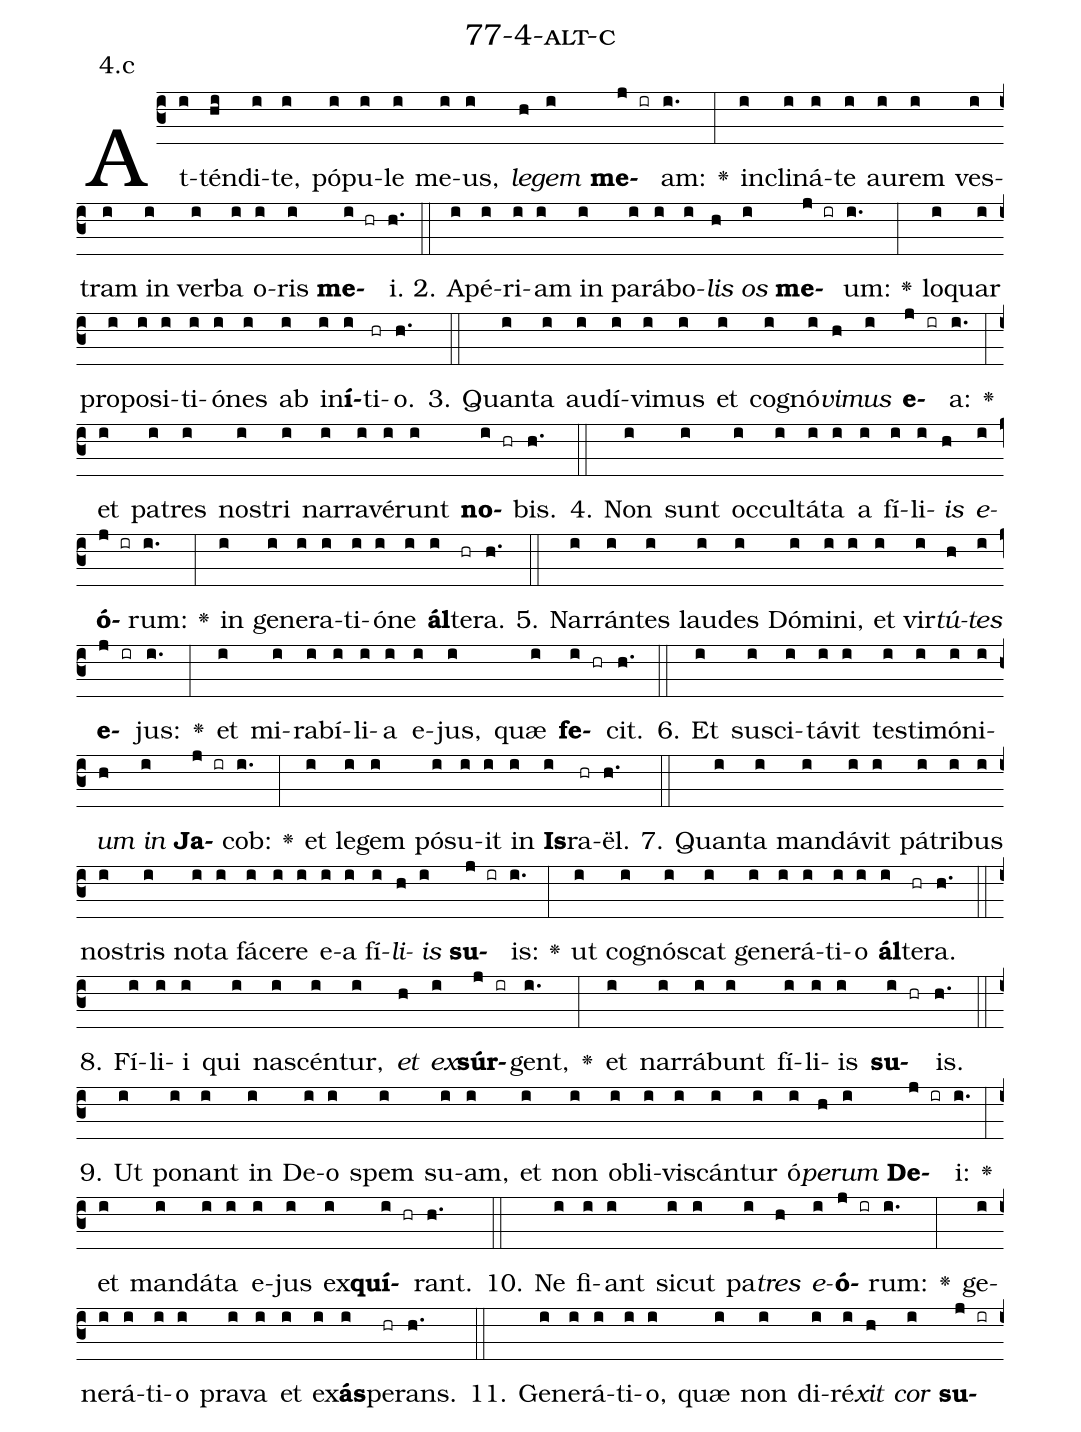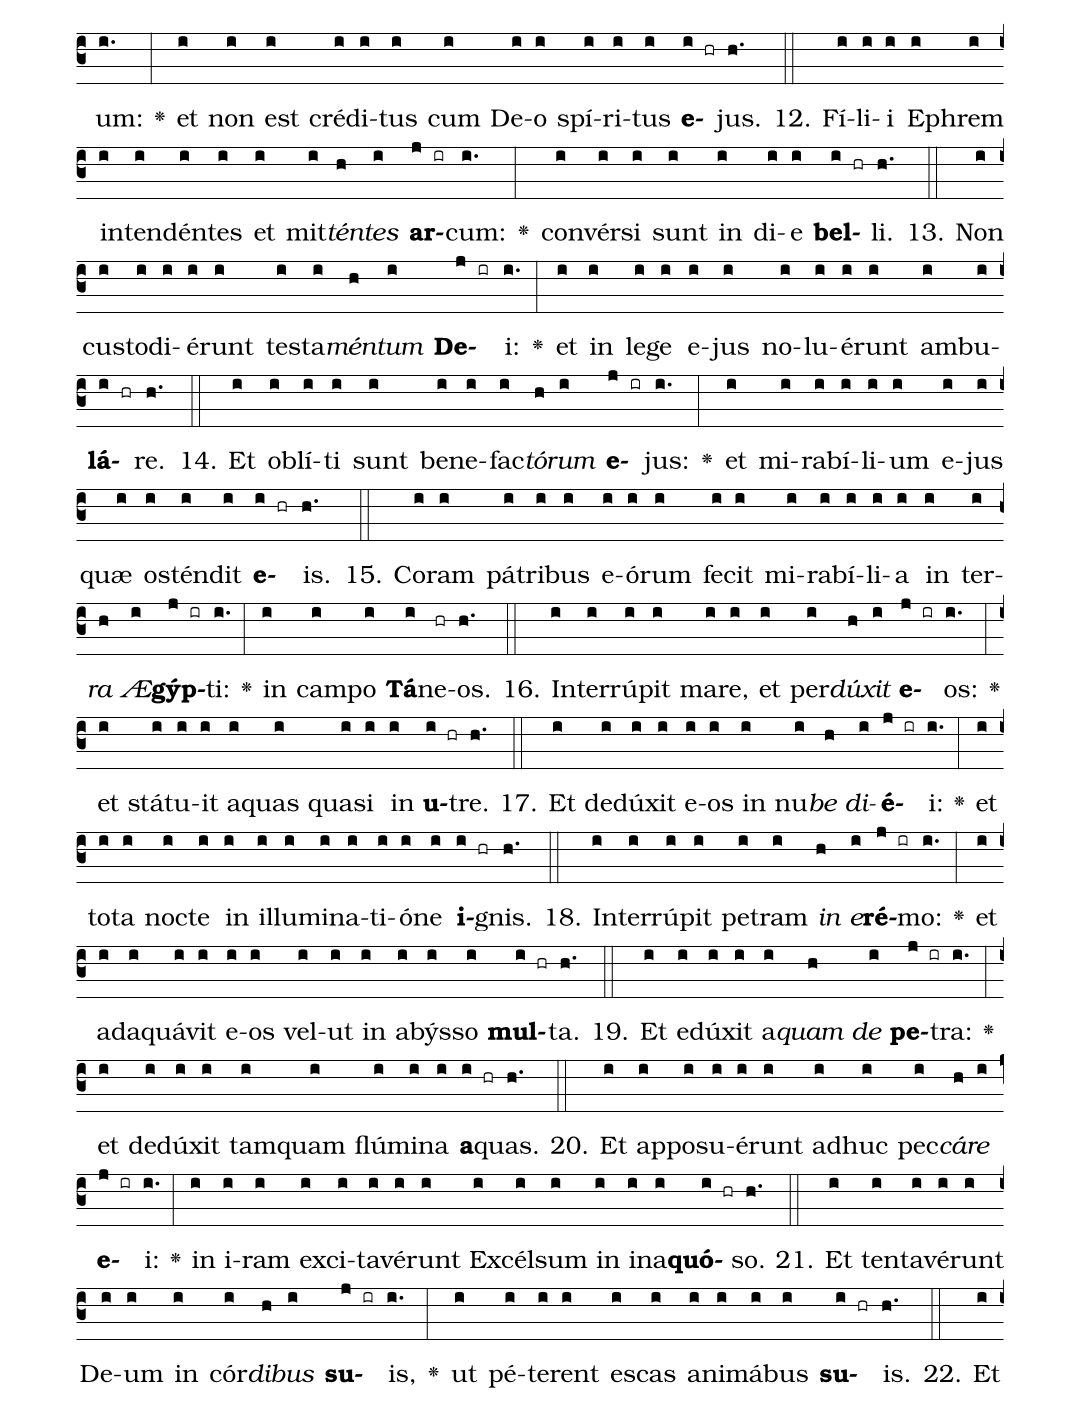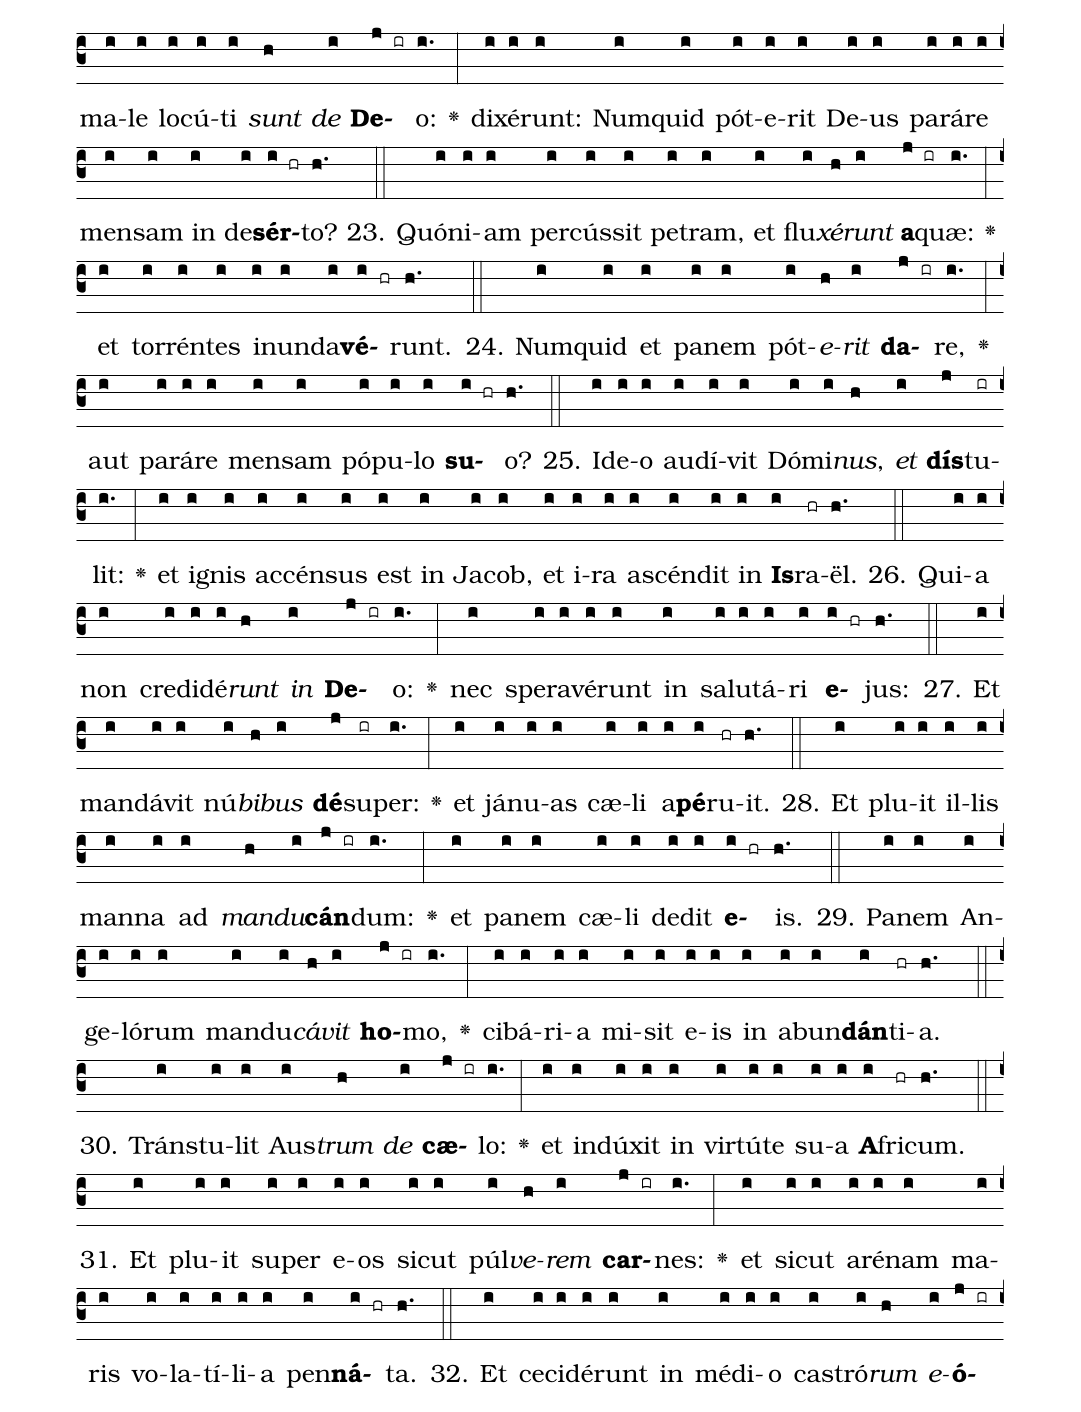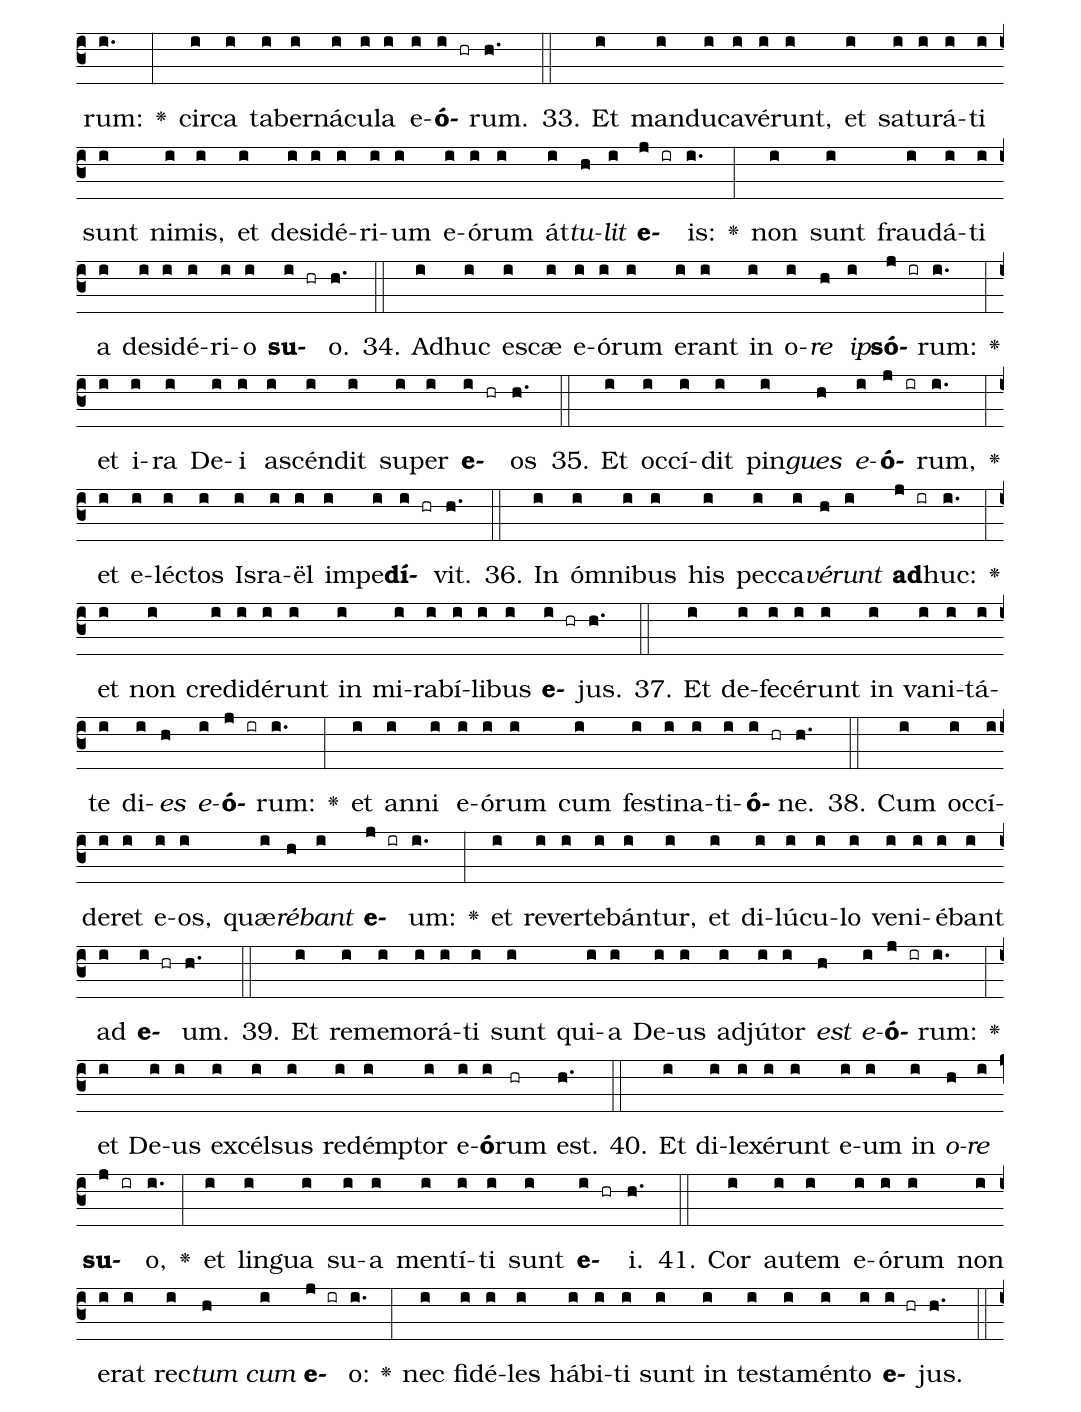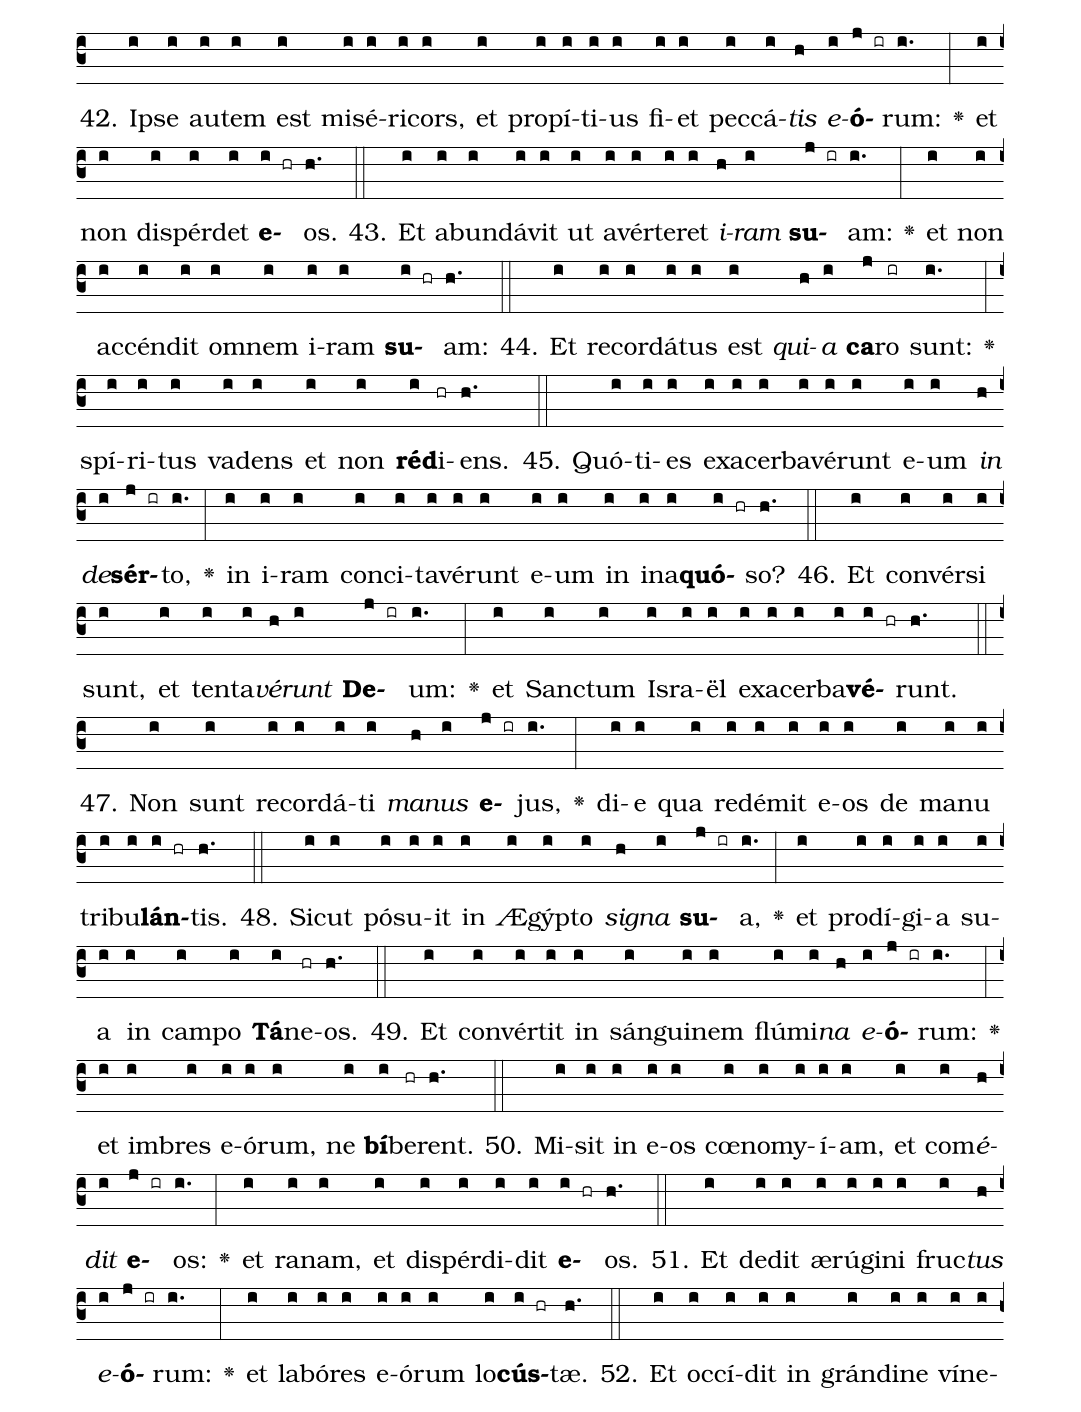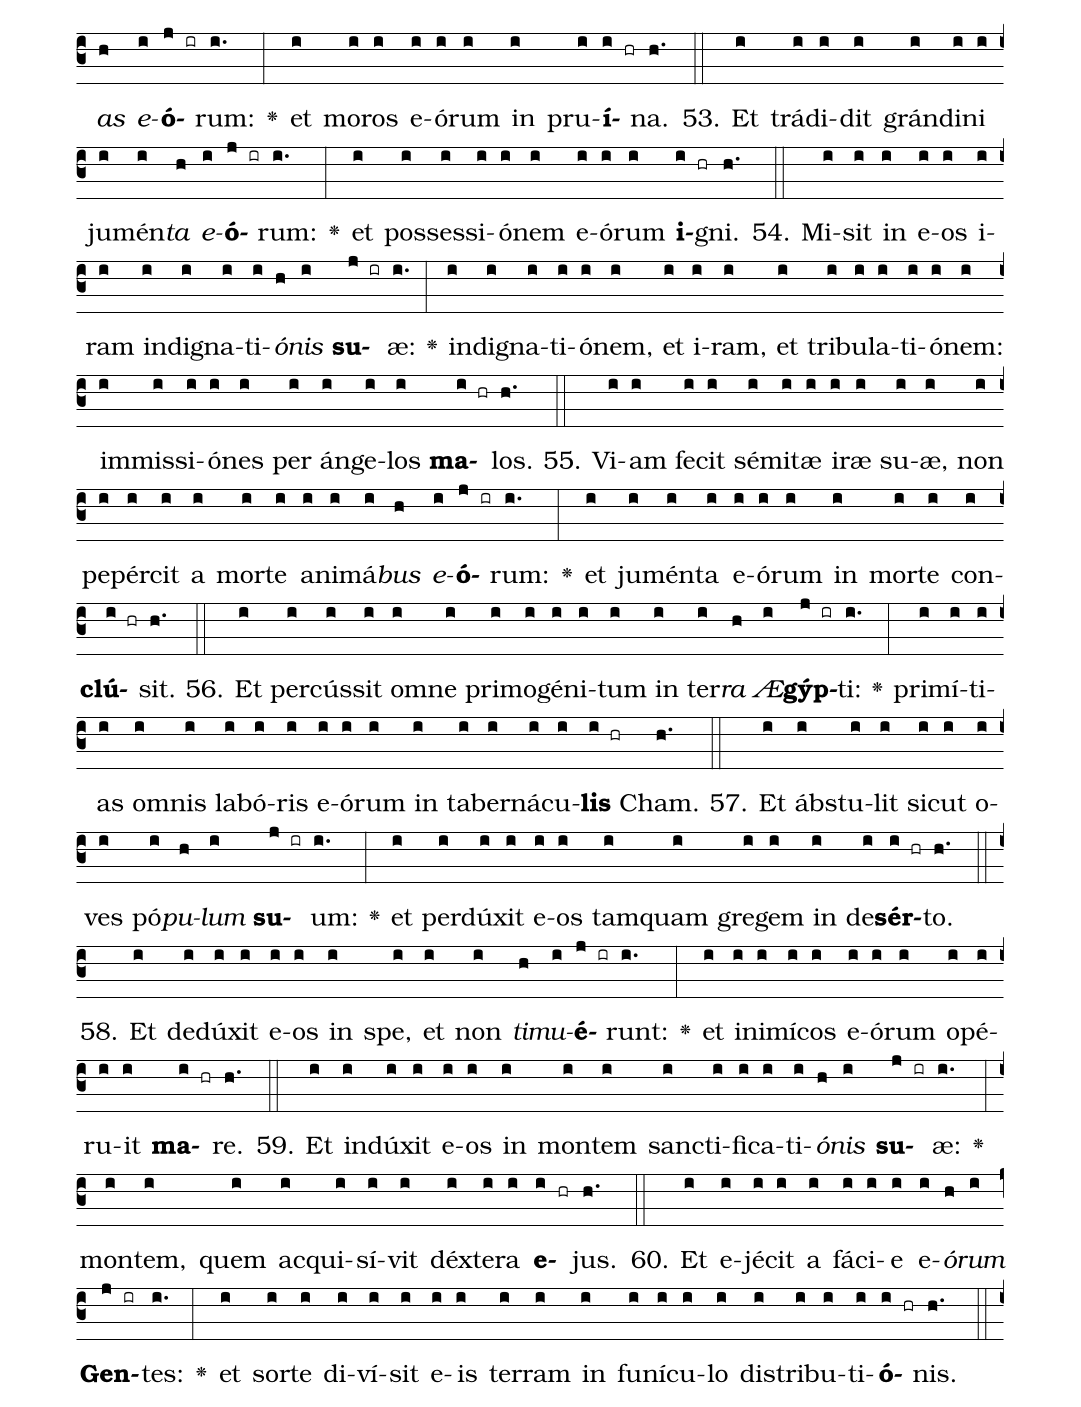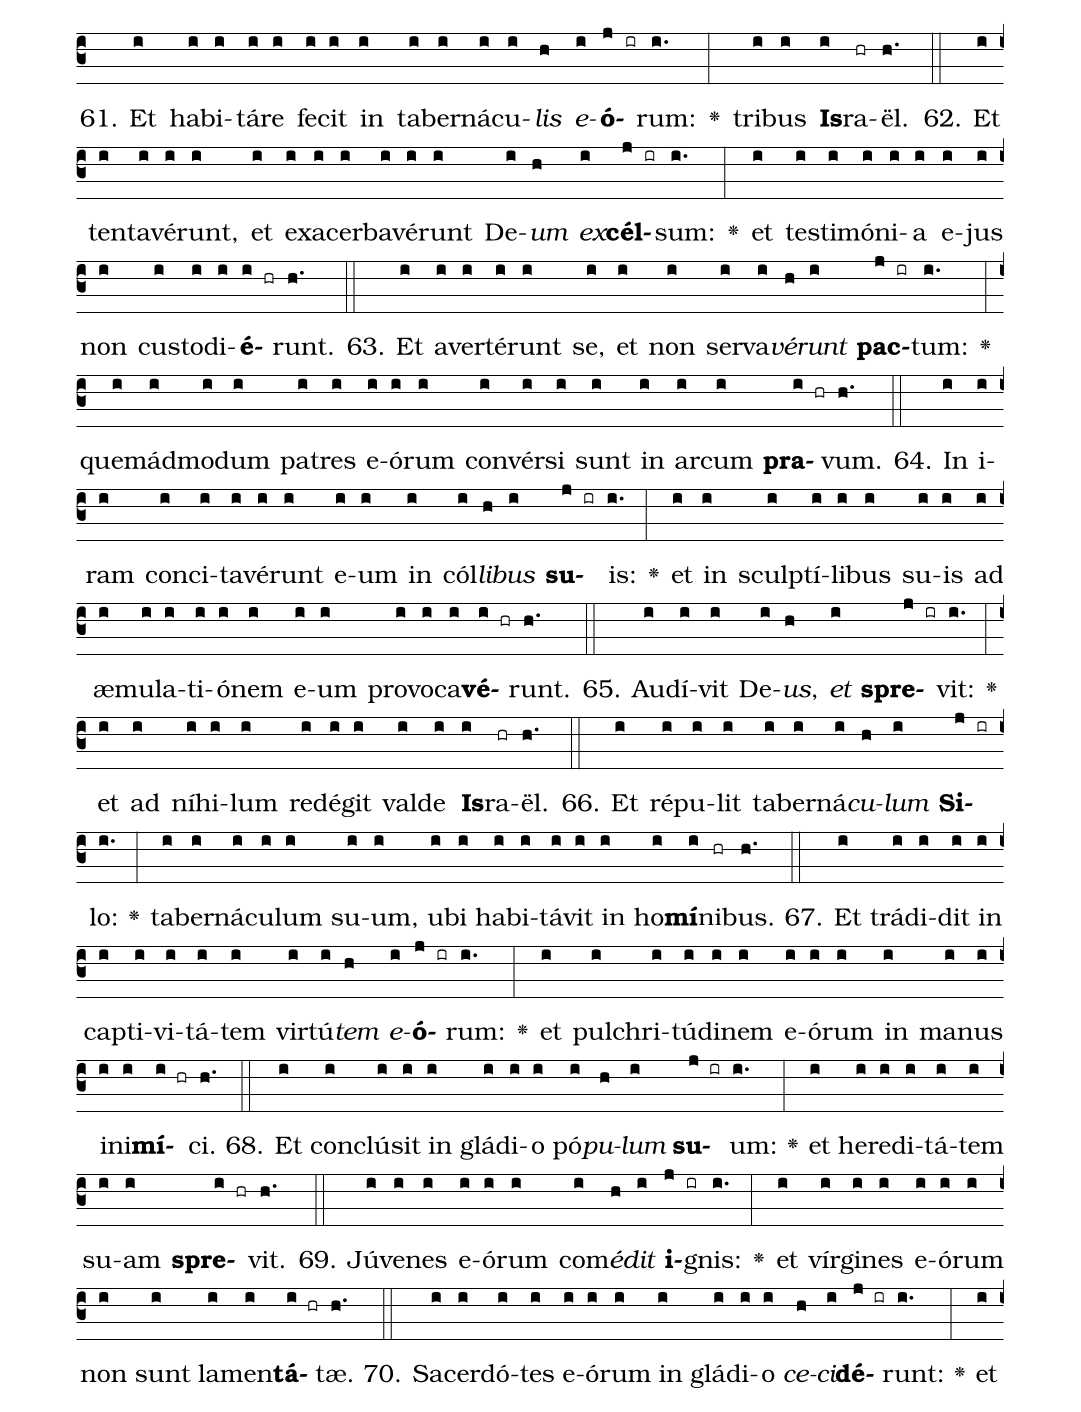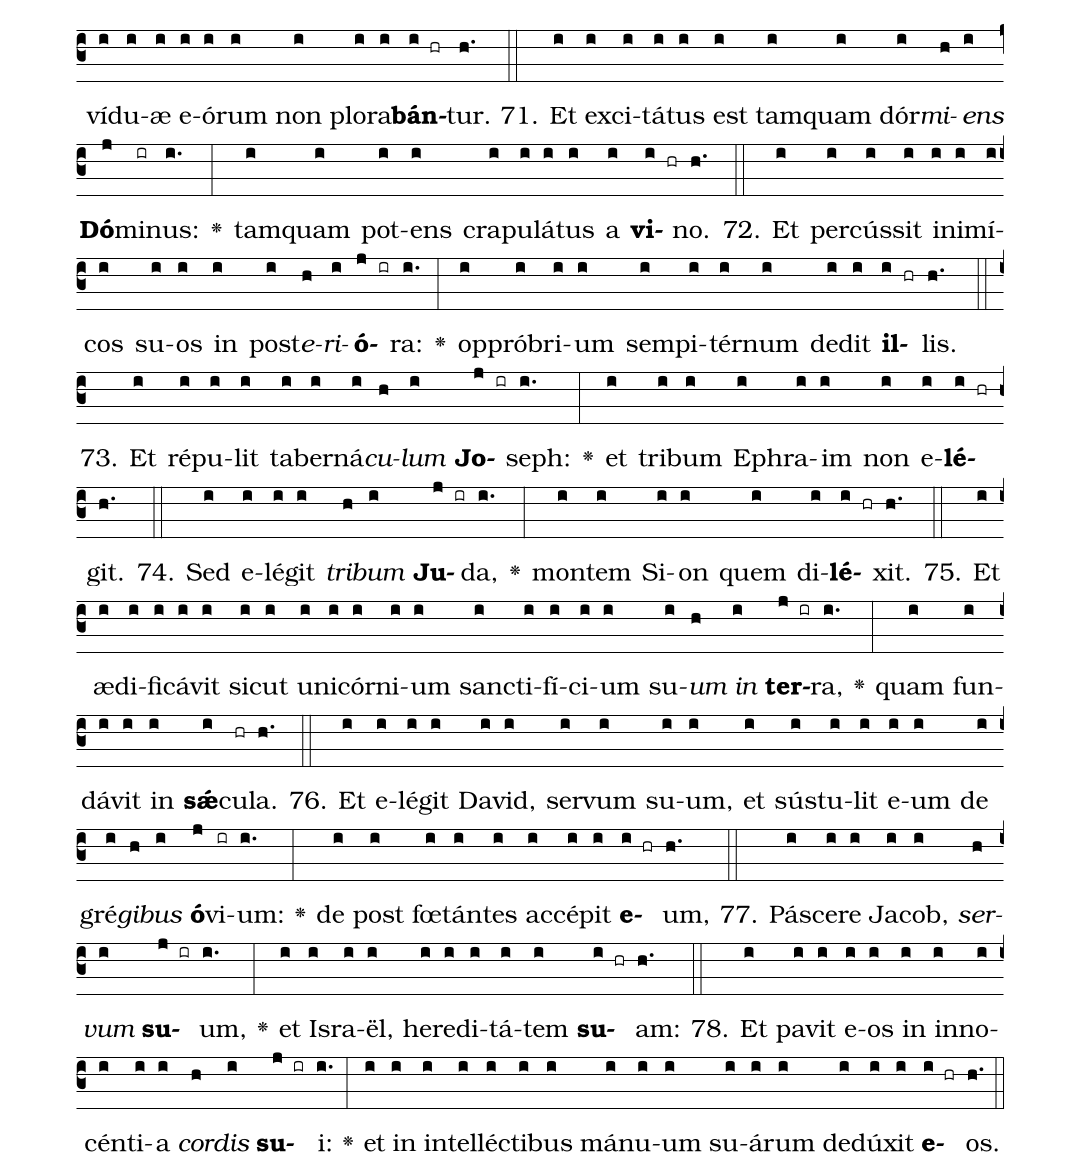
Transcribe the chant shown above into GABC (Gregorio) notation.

name: 77-4-alt-c;
annotation: 4.c;
%%
(c3)At(i)tén(hi)di(i)te,(i) pó(i)pu(i)le(i) me(i)us,(i) <i>le</i>(h)<i>gem</i>(i) <b>me</b>(j ir)am:(i.) <v>\greheightstar</v>(:) in(i)cli(i)ná(i)te(i) au(i)rem(i) ves(i)tram(i) in(i) ver(i)ba(i) o(i)ris(i) <b>me</b>(i hr)i.(h.) (::)
2. A(i)pé(i)ri(i)am(i) in(i) pa(i)rá(i)bo(i)<i>lis</i>(h) <i>os</i>(i) <b>me</b>(j ir)um:(i.) <v>\greheightstar</v>(:) lo(i)quar(i) pro(i)po(i)si(i)ti(i)ó(i)nes(i) ab(i) in(i)<b>í</b>(i)ti(hr)o.(h.) (::)
3. Quan(i)ta(i) au(i)dí(i)vi(i)mus(i) et(i) co(i)gnó(i)<i>vi</i>(h)<i>mus</i>(i) <b>e</b>(j ir)a:(i.) <v>\greheightstar</v>(:) et(i) pa(i)tres(i) nos(i)tri(i) nar(i)ra(i)vé(i)runt(i) <b>no</b>(i hr)bis.(h.) (::)
4. Non(i) sunt(i) oc(i)cul(i)tá(i)ta(i) a(i) fí(i)li(i)<i>is</i>(h) <i>e</i>(i)<b>ó</b>(j ir)rum:(i.) <v>\greheightstar</v>(:) in(i) ge(i)ne(i)ra(i)ti(i)ó(i)ne(i) <b>ál</b>(i)te(hr)ra.(h.) (::)
5. Nar(i)rán(i)tes(i) lau(i)des(i) Dó(i)mi(i)ni,(i) et(i) vir(i)<i>tú</i>(h)<i>tes</i>(i) <b>e</b>(j ir)jus:(i.) <v>\greheightstar</v>(:) et(i) mi(i)ra(i)bí(i)li(i)a(i) e(i)jus,(i) quæ(i) <b>fe</b>(i hr)cit.(h.) (::)
6. Et(i) su(i)sci(i)tá(i)vit(i) tes(i)ti(i)mó(i)ni(i)<i>um</i>(h) <i>in</i>(i) <b>Ja</b>(j ir)cob:(i.) <v>\greheightstar</v>(:) et(i) le(i)gem(i) pó(i)su(i)it(i) in(i) <b>Is</b>(i)ra(hr)ël.(h.) (::)
7. Quan(i)ta(i) man(i)dá(i)vit(i) pá(i)tri(i)bus(i) nos(i)tris(i) no(i)ta(i) fá(i)ce(i)re(i) e(i)a(i) fí(i)<i>li</i>(h)<i>is</i>(i) <b>su</b>(j ir)is:(i.) <v>\greheightstar</v>(:) ut(i) co(i)gnós(i)cat(i) ge(i)ne(i)rá(i)ti(i)o(i) <b>ál</b>(i)te(hr)ra.(h.) (::)
8. Fí(i)li(i)i(i) qui(i) na(i)scén(i)tur,(i) <i>et</i>(h) <i>ex</i>(i)<b>súr</b>(j ir)gent,(i.) <v>\greheightstar</v>(:) et(i) nar(i)rá(i)bunt(i) fí(i)li(i)is(i) <b>su</b>(i hr)is.(h.) (::)
9. Ut(i) po(i)nant(i) in(i) De(i)o(i) spem(i) su(i)am,(i) et(i) non(i) ob(i)li(i)vis(i)cán(i)tur(i) ó(i)<i>pe</i>(h)<i>rum</i>(i) <b>De</b>(j ir)i:(i.) <v>\greheightstar</v>(:) et(i) man(i)dá(i)ta(i) e(i)jus(i) ex(i)<b>quí</b>(i hr)rant.(h.) (::)
10. Ne(i) fi(i)ant(i) sic(i)ut(i) pa(i)<i>tres</i>(h) <i>e</i>(i)<b>ó</b>(j ir)rum:(i.) <v>\greheightstar</v>(:) ge(i)ne(i)rá(i)ti(i)o(i) pra(i)va(i) et(i) ex(i)<b>ás</b>(i)pe(hr)rans.(h.) (::)
11. Ge(i)ne(i)rá(i)ti(i)o,(i) quæ(i) non(i) di(i)ré(i)<i>xit</i>(h) <i>cor</i>(i) <b>su</b>(j ir)um:(i.) <v>\greheightstar</v>(:) et(i) non(i) est(i) cré(i)di(i)tus(i) cum(i) De(i)o(i) spí(i)ri(i)tus(i) <b>e</b>(i hr)jus.(h.) (::)
12. Fí(i)li(i)i(i) E(i)phrem(i) in(i)ten(i)dén(i)tes(i) et(i) mit(i)<i>tén</i>(h)<i>tes</i>(i) <b>ar</b>(j ir)cum:(i.) <v>\greheightstar</v>(:) con(i)vér(i)si(i) sunt(i) in(i) di(i)e(i) <b>bel</b>(i hr)li.(h.) (::)
13. Non(i) cus(i)to(i)di(i)é(i)runt(i) tes(i)ta(i)<i>mén</i>(h)<i>tum</i>(i) <b>De</b>(j ir)i:(i.) <v>\greheightstar</v>(:) et(i) in(i) le(i)ge(i) e(i)jus(i) no(i)lu(i)é(i)runt(i) am(i)bu(i)<b>lá</b>(i hr)re.(h.) (::)
14. Et(i) ob(i)lí(i)ti(i) sunt(i) be(i)ne(i)fac(i)<i>tó</i>(h)<i>rum</i>(i) <b>e</b>(j ir)jus:(i.) <v>\greheightstar</v>(:) et(i) mi(i)ra(i)bí(i)li(i)um(i) e(i)jus(i) quæ(i) os(i)tén(i)dit(i) <b>e</b>(i hr)is.(h.) (::)
15. Co(i)ram(i) pá(i)tri(i)bus(i) e(i)ó(i)rum(i) fe(i)cit(i) mi(i)ra(i)bí(i)li(i)a(i) in(i) ter(i)<i>ra</i>(h) <i>Æ</i>(i)<b>gýp</b>(j ir)ti:(i.) <v>\greheightstar</v>(:) in(i) cam(i)po(i) <b>Tá</b>(i)ne(hr)os.(h.) (::)
16. In(i)ter(i)rú(i)pit(i) ma(i)re,(i) et(i) per(i)<i>dú</i>(h)<i>xit</i>(i) <b>e</b>(j ir)os:(i.) <v>\greheightstar</v>(:) et(i) stá(i)tu(i)it(i) a(i)quas(i) qua(i)si(i) in(i) <b>u</b>(i hr)tre.(h.) (::)
17. Et(i) de(i)dú(i)xit(i) e(i)os(i) in(i) nu(i)<i>be</i>(h) <i>di</i>(i)<b>é</b>(j ir)i:(i.) <v>\greheightstar</v>(:) et(i) to(i)ta(i) noc(i)te(i) in(i) il(i)lu(i)mi(i)na(i)ti(i)ó(i)ne(i) <b>i</b>(i hr)gnis.(h.) (::)
18. In(i)ter(i)rú(i)pit(i) pe(i)tram(i) <i>in</i>(h) <i>e</i>(i)<b>ré</b>(j ir)mo:(i.) <v>\greheightstar</v>(:) et(i) ad(i)a(i)quá(i)vit(i) e(i)os(i) vel(i)ut(i) in(i) a(i)býs(i)so(i) <b>mul</b>(i hr)ta.(h.) (::)
19. Et(i) e(i)dú(i)xit(i) a(i)<i>quam</i>(h) <i>de</i>(i) <b>pe</b>(j ir)tra:(i.) <v>\greheightstar</v>(:) et(i) de(i)dú(i)xit(i) tam(i)quam(i) flú(i)mi(i)na(i) <b>a</b>(i hr)quas.(h.) (::)
20. Et(i) ap(i)po(i)su(i)é(i)runt(i) ad(i)huc(i) pec(i)<i>cá</i>(h)<i>re</i>(i) <b>e</b>(j ir)i:(i.) <v>\greheightstar</v>(:) in(i) i(i)ram(i) ex(i)ci(i)ta(i)vé(i)runt(i) Ex(i)cél(i)sum(i) in(i) in(i)a(i)<b>quó</b>(i hr)so.(h.) (::)
21. Et(i) ten(i)ta(i)vé(i)runt(i) De(i)um(i) in(i) cór(i)<i>di</i>(h)<i>bus</i>(i) <b>su</b>(j ir)is,(i.) <v>\greheightstar</v>(:) ut(i) pé(i)te(i)rent(i) es(i)cas(i) a(i)ni(i)má(i)bus(i) <b>su</b>(i hr)is.(h.) (::)
22. Et(i) ma(i)le(i) lo(i)cú(i)ti(i) <i>sunt</i>(h) <i>de</i>(i) <b>De</b>(j ir)o:(i.) <v>\greheightstar</v>(:) di(i)xé(i)runt:(i) Num(i)quid(i) pót(i)e(i)rit(i) De(i)us(i) pa(i)rá(i)re(i) men(i)sam(i) in(i) de(i)<b>sér</b>(i hr)to?(h.) (::)
23. Quón(i)i(i)am(i) per(i)cús(i)sit(i) pe(i)tram,(i) et(i) flu(i)<i>xé</i>(h)<i>runt</i>(i) <b>a</b>(j ir)quæ:(i.) <v>\greheightstar</v>(:) et(i) tor(i)rén(i)tes(i) in(i)un(i)da(i)<b>vé</b>(i hr)runt.(h.) (::)
24. Num(i)quid(i) et(i) pa(i)nem(i) pót(i)<i>e</i>(h)<i>rit</i>(i) <b>da</b>(j ir)re,(i.) <v>\greheightstar</v>(:) aut(i) pa(i)rá(i)re(i) men(i)sam(i) pó(i)pu(i)lo(i) <b>su</b>(i hr)o?(h.) (::)
25. Id(i)e(i)o(i) au(i)dí(i)vit(i) Dó(i)mi(i)<i>nus</i>,(h) <i>et</i>(i) <b>dís</b>(j)tu(ir)lit:(i.) <v>\greheightstar</v>(:) et(i) i(i)gnis(i) ac(i)cén(i)sus(i) est(i) in(i) Ja(i)cob,(i) et(i) i(i)ra(i) a(i)scén(i)dit(i) in(i) <b>Is</b>(i)ra(hr)ël.(h.) (::)
26. Qui(i)a(i) non(i) cre(i)di(i)dé(i)<i>runt</i>(h) <i>in</i>(i) <b>De</b>(j ir)o:(i.) <v>\greheightstar</v>(:) nec(i) spe(i)ra(i)vé(i)runt(i) in(i) sa(i)lu(i)tá(i)ri(i) <b>e</b>(i hr)jus:(h.) (::)
27. Et(i) man(i)dá(i)vit(i) nú(i)<i>bi</i>(h)<i>bus</i>(i) <b>dé</b>(j)su(ir)per:(i.) <v>\greheightstar</v>(:) et(i) já(i)nu(i)as(i) cæ(i)li(i) a(i)<b>pé</b>(i)ru(hr)it.(h.) (::)
28. Et(i) plu(i)it(i) il(i)lis(i) man(i)na(i) ad(i) <i>man</i>(h)<i>du</i>(i)<b>cán</b>(j ir)dum:(i.) <v>\greheightstar</v>(:) et(i) pa(i)nem(i) cæ(i)li(i) de(i)dit(i) <b>e</b>(i hr)is.(h.) (::)
29. Pa(i)nem(i) An(i)ge(i)ló(i)rum(i) man(i)du(i)<i>cá</i>(h)<i>vit</i>(i) <b>ho</b>(j ir)mo,(i.) <v>\greheightstar</v>(:) ci(i)bá(i)ri(i)a(i) mi(i)sit(i) e(i)is(i) in(i) ab(i)un(i)<b>dán</b>(i)ti(hr)a.(h.) (::)
30. Tráns(i)tu(i)lit(i) Aus(i)<i>trum</i>(h) <i>de</i>(i) <b>cæ</b>(j ir)lo:(i.) <v>\greheightstar</v>(:) et(i) in(i)dú(i)xit(i) in(i) vir(i)tú(i)te(i) su(i)a(i) <b>A</b>(i)fri(hr)cum.(h.) (::)
31. Et(i) plu(i)it(i) su(i)per(i) e(i)os(i) sic(i)ut(i) púl(i)<i>ve</i>(h)<i>rem</i>(i) <b>car</b>(j ir)nes:(i.) <v>\greheightstar</v>(:) et(i) sic(i)ut(i) a(i)ré(i)nam(i) ma(i)ris(i) vo(i)la(i)tí(i)li(i)a(i) pen(i)<b>ná</b>(i hr)ta.(h.) (::)
32. Et(i) ce(i)ci(i)dé(i)runt(i) in(i) mé(i)di(i)o(i) cas(i)tró(i)<i>rum</i>(h) <i>e</i>(i)<b>ó</b>(j ir)rum:(i.) <v>\greheightstar</v>(:) cir(i)ca(i) ta(i)ber(i)ná(i)cu(i)la(i) e(i)<b>ó</b>(i hr)rum.(h.) (::)
33. Et(i) man(i)du(i)ca(i)vé(i)runt,(i) et(i) sa(i)tu(i)rá(i)ti(i) sunt(i) ni(i)mis,(i) et(i) de(i)si(i)dé(i)ri(i)um(i) e(i)ó(i)rum(i) át(i)<i>tu</i>(h)<i>lit</i>(i) <b>e</b>(j ir)is:(i.) <v>\greheightstar</v>(:) non(i) sunt(i) frau(i)dá(i)ti(i) a(i) de(i)si(i)dé(i)ri(i)o(i) <b>su</b>(i hr)o.(h.) (::)
34. Ad(i)huc(i) e(i)scæ(i) e(i)ó(i)rum(i) e(i)rant(i) in(i) o(i)<i>re</i>(h) <i>ip</i>(i)<b>só</b>(j ir)rum:(i.) <v>\greheightstar</v>(:) et(i) i(i)ra(i) De(i)i(i) a(i)scén(i)dit(i) su(i)per(i) <b>e</b>(i hr)os(h.) (::)
35. Et(i) oc(i)cí(i)dit(i) pin(i)<i>gues</i>(h) <i>e</i>(i)<b>ó</b>(j ir)rum,(i.) <v>\greheightstar</v>(:) et(i) e(i)léc(i)tos(i) Is(i)ra(i)ël(i) im(i)pe(i)<b>dí</b>(i hr)vit.(h.) (::)
36. In(i) óm(i)ni(i)bus(i) his(i) pec(i)ca(i)<i>vé</i>(h)<i>runt</i>(i) <b>ad</b>(j ir)huc:(i.) <v>\greheightstar</v>(:) et(i) non(i) cre(i)di(i)dé(i)runt(i) in(i) mi(i)ra(i)bí(i)li(i)bus(i) <b>e</b>(i hr)jus.(h.) (::)
37. Et(i) de(i)fe(i)cé(i)runt(i) in(i) va(i)ni(i)tá(i)te(i) di(i)<i>es</i>(h) <i>e</i>(i)<b>ó</b>(j ir)rum:(i.) <v>\greheightstar</v>(:) et(i) an(i)ni(i) e(i)ó(i)rum(i) cum(i) fes(i)ti(i)na(i)ti(i)<b>ó</b>(i hr)ne.(h.) (::)
38. Cum(i) oc(i)cí(i)de(i)ret(i) e(i)os,(i) quæ(i)<i>ré</i>(h)<i>bant</i>(i) <b>e</b>(j ir)um:(i.) <v>\greheightstar</v>(:) et(i) re(i)ver(i)te(i)bán(i)tur,(i) et(i) di(i)lú(i)cu(i)lo(i) ve(i)ni(i)é(i)bant(i) ad(i) <b>e</b>(i hr)um.(h.) (::)
39. Et(i) re(i)me(i)mo(i)rá(i)ti(i) sunt(i) qui(i)a(i) De(i)us(i) ad(i)jú(i)tor(i) <i>est</i>(h) <i>e</i>(i)<b>ó</b>(j ir)rum:(i.) <v>\greheightstar</v>(:) et(i) De(i)us(i) ex(i)cél(i)sus(i) red(i)émp(i)tor(i) e(i)<b>ó</b>(i)rum(hr) est.(h.) (::)
40. Et(i) di(i)le(i)xé(i)runt(i) e(i)um(i) in(i) <i>o</i>(h)<i>re</i>(i) <b>su</b>(j ir)o,(i.) <v>\greheightstar</v>(:) et(i) lin(i)gua(i) su(i)a(i) men(i)tí(i)ti(i) sunt(i) <b>e</b>(i hr)i.(h.) (::)
41. Cor(i) au(i)tem(i) e(i)ó(i)rum(i) non(i) e(i)rat(i) rec(i)<i>tum</i>(h) <i>cum</i>(i) <b>e</b>(j ir)o:(i.) <v>\greheightstar</v>(:) nec(i) fi(i)dé(i)les(i) há(i)bi(i)ti(i) sunt(i) in(i) tes(i)ta(i)mén(i)to(i) <b>e</b>(i hr)jus.(h.) (::)
42. Ip(i)se(i) au(i)tem(i) est(i) mi(i)sé(i)ri(i)cors,(i) et(i) pro(i)pí(i)ti(i)us(i) fi(i)et(i) pec(i)cá(i)<i>tis</i>(h) <i>e</i>(i)<b>ó</b>(j ir)rum:(i.) <v>\greheightstar</v>(:) et(i) non(i) dis(i)pér(i)det(i) <b>e</b>(i hr)os.(h.) (::)
43. Et(i) ab(i)un(i)dá(i)vit(i) ut(i) a(i)vér(i)te(i)ret(i) <i>i</i>(h)<i>ram</i>(i) <b>su</b>(j ir)am:(i.) <v>\greheightstar</v>(:) et(i) non(i) ac(i)cén(i)dit(i) om(i)nem(i) i(i)ram(i) <b>su</b>(i hr)am:(h.) (::)
44. Et(i) re(i)cor(i)dá(i)tus(i) est(i) <i>qui</i>(h)<i>a</i>(i) <b>ca</b>(j)ro(ir) sunt:(i.) <v>\greheightstar</v>(:) spí(i)ri(i)tus(i) va(i)dens(i) et(i) non(i) <b>réd</b>(i)i(hr)ens.(h.) (::)
45. Quó(i)ti(i)es(i) ex(i)a(i)cer(i)ba(i)vé(i)runt(i) e(i)um(i) <i>in</i>(h) <i>de</i>(i)<b>sér</b>(j ir)to,(i.) <v>\greheightstar</v>(:) in(i) i(i)ram(i) con(i)ci(i)ta(i)vé(i)runt(i) e(i)um(i) in(i) in(i)a(i)<b>quó</b>(i hr)so?(h.) (::)
46. Et(i) con(i)vér(i)si(i) sunt,(i) et(i) ten(i)ta(i)<i>vé</i>(h)<i>runt</i>(i) <b>De</b>(j ir)um:(i.) <v>\greheightstar</v>(:) et(i) Sanc(i)tum(i) Is(i)ra(i)ël(i) ex(i)a(i)cer(i)ba(i)<b>vé</b>(i hr)runt.(h.) (::)
47. Non(i) sunt(i) re(i)cor(i)dá(i)ti(i) <i>ma</i>(h)<i>nus</i>(i) <b>e</b>(j ir)jus,(i.) <v>\greheightstar</v>(:) di(i)e(i) qua(i) red(i)é(i)mit(i) e(i)os(i) de(i) ma(i)nu(i) tri(i)bu(i)<b>lán</b>(i hr)tis.(h.) (::)
48. Sic(i)ut(i) pó(i)su(i)it(i) in(i) Æ(i)gýp(i)to(i) <i>si</i>(h)<i>gna</i>(i) <b>su</b>(j ir)a,(i.) <v>\greheightstar</v>(:) et(i) prod(i)í(i)gi(i)a(i) su(i)a(i) in(i) cam(i)po(i) <b>Tá</b>(i)ne(hr)os.(h.) (::)
49. Et(i) con(i)vér(i)tit(i) in(i) sán(i)gui(i)nem(i) flú(i)mi(i)<i>na</i>(h) <i>e</i>(i)<b>ó</b>(j ir)rum:(i.) <v>\greheightstar</v>(:) et(i) im(i)bres(i) e(i)ó(i)rum,(i) ne(i) <b>bí</b>(i)be(hr)rent.(h.) (::)
50. Mi(i)sit(i) in(i) e(i)os(i) cœ(i)no(i)my(i)í(i)am,(i) et(i) com(i)<i>é</i>(h)<i>dit</i>(i) <b>e</b>(j ir)os:(i.) <v>\greheightstar</v>(:) et(i) ra(i)nam,(i) et(i) dis(i)pér(i)di(i)dit(i) <b>e</b>(i hr)os.(h.) (::)
51. Et(i) de(i)dit(i) æ(i)rú(i)gi(i)ni(i) fruc(i)<i>tus</i>(h) <i>e</i>(i)<b>ó</b>(j ir)rum:(i.) <v>\greheightstar</v>(:) et(i) la(i)bó(i)res(i) e(i)ó(i)rum(i) lo(i)<b>cús</b>(i hr)tæ.(h.) (::)
52. Et(i) oc(i)cí(i)dit(i) in(i) grán(i)di(i)ne(i) ví(i)ne(i)<i>as</i>(h) <i>e</i>(i)<b>ó</b>(j ir)rum:(i.) <v>\greheightstar</v>(:) et(i) mo(i)ros(i) e(i)ó(i)rum(i) in(i) pru(i)<b>í</b>(i hr)na.(h.) (::)
53. Et(i) trá(i)di(i)dit(i) grán(i)di(i)ni(i) ju(i)mén(i)<i>ta</i>(h) <i>e</i>(i)<b>ó</b>(j ir)rum:(i.) <v>\greheightstar</v>(:) et(i) pos(i)ses(i)si(i)ó(i)nem(i) e(i)ó(i)rum(i) <b>i</b>(i hr)gni.(h.) (::)
54. Mi(i)sit(i) in(i) e(i)os(i) i(i)ram(i) in(i)di(i)gna(i)ti(i)<i>ó</i>(h)<i>nis</i>(i) <b>su</b>(j ir)æ:(i.) <v>\greheightstar</v>(:) in(i)di(i)gna(i)ti(i)ó(i)nem,(i) et(i) i(i)ram,(i) et(i) tri(i)bu(i)la(i)ti(i)ó(i)nem:(i) im(i)mis(i)si(i)ó(i)nes(i) per(i) án(i)ge(i)los(i) <b>ma</b>(i hr)los.(h.) (::)
55. Vi(i)am(i) fe(i)cit(i) sé(i)mi(i)tæ(i) i(i)ræ(i) su(i)æ,(i) non(i) pe(i)pér(i)cit(i) a(i) mor(i)te(i) a(i)ni(i)má(i)<i>bus</i>(h) <i>e</i>(i)<b>ó</b>(j ir)rum:(i.) <v>\greheightstar</v>(:) et(i) ju(i)mén(i)ta(i) e(i)ó(i)rum(i) in(i) mor(i)te(i) con(i)<b>clú</b>(i hr)sit.(h.) (::)
56. Et(i) per(i)cús(i)sit(i) om(i)ne(i) pri(i)mo(i)gé(i)ni(i)tum(i) in(i) ter(i)<i>ra</i>(h) <i>Æ</i>(i)<b>gýp</b>(j ir)ti:(i.) <v>\greheightstar</v>(:) pri(i)mí(i)ti(i)as(i) om(i)nis(i) la(i)bó(i)ris(i) e(i)ó(i)rum(i) in(i) ta(i)ber(i)ná(i)cu(i)<b>lis</b>(i hr) Cham.(h.) (::)
57. Et(i) ábs(i)tu(i)lit(i) sic(i)ut(i) o(i)ves(i) pó(i)<i>pu</i>(h)<i>lum</i>(i) <b>su</b>(j ir)um:(i.) <v>\greheightstar</v>(:) et(i) per(i)dú(i)xit(i) e(i)os(i) tam(i)quam(i) gre(i)gem(i) in(i) de(i)<b>sér</b>(i hr)to.(h.) (::)
58. Et(i) de(i)dú(i)xit(i) e(i)os(i) in(i) spe,(i) et(i) non(i) <i>ti</i>(h)<i>mu</i>(i)<b>é</b>(j ir)runt:(i.) <v>\greheightstar</v>(:) et(i) in(i)i(i)mí(i)cos(i) e(i)ó(i)rum(i) o(i)pé(i)ru(i)it(i) <b>ma</b>(i hr)re.(h.) (::)
59. Et(i) in(i)dú(i)xit(i) e(i)os(i) in(i) mon(i)tem(i) sanc(i)ti(i)fi(i)ca(i)ti(i)<i>ó</i>(h)<i>nis</i>(i) <b>su</b>(j ir)æ:(i.) <v>\greheightstar</v>(:) mon(i)tem,(i) quem(i) ac(i)qui(i)sí(i)vit(i) déx(i)te(i)ra(i) <b>e</b>(i hr)jus.(h.) (::)
60. Et(i) e(i)jé(i)cit(i) a(i) fá(i)ci(i)e(i) e(i)<i>ó</i>(h)<i>rum</i>(i) <b>Gen</b>(j ir)tes:(i.) <v>\greheightstar</v>(:) et(i) sor(i)te(i) di(i)ví(i)sit(i) e(i)is(i) ter(i)ram(i) in(i) fu(i)ní(i)cu(i)lo(i) dis(i)tri(i)bu(i)ti(i)<b>ó</b>(i hr)nis.(h.) (::)
61. Et(i) ha(i)bi(i)tá(i)re(i) fe(i)cit(i) in(i) ta(i)ber(i)ná(i)cu(i)<i>lis</i>(h) <i>e</i>(i)<b>ó</b>(j ir)rum:(i.) <v>\greheightstar</v>(:) tri(i)bus(i) <b>Is</b>(i)ra(hr)ël.(h.) (::)
62. Et(i) ten(i)ta(i)vé(i)runt,(i) et(i) ex(i)a(i)cer(i)ba(i)vé(i)runt(i) De(i)<i>um</i>(h) <i>ex</i>(i)<b>cél</b>(j ir)sum:(i.) <v>\greheightstar</v>(:) et(i) tes(i)ti(i)mó(i)ni(i)a(i) e(i)jus(i) non(i) cus(i)to(i)di(i)<b>é</b>(i hr)runt.(h.) (::)
63. Et(i) a(i)ver(i)té(i)runt(i) se,(i) et(i) non(i) ser(i)va(i)<i>vé</i>(h)<i>runt</i>(i) <b>pac</b>(j ir)tum:(i.) <v>\greheightstar</v>(:) quem(i)ád(i)mo(i)dum(i) pa(i)tres(i) e(i)ó(i)rum(i) con(i)vér(i)si(i) sunt(i) in(i) ar(i)cum(i) <b>pra</b>(i hr)vum.(h.) (::)
64. In(i) i(i)ram(i) con(i)ci(i)ta(i)vé(i)runt(i) e(i)um(i) in(i) cól(i)<i>li</i>(h)<i>bus</i>(i) <b>su</b>(j ir)is:(i.) <v>\greheightstar</v>(:) et(i) in(i) sculp(i)tí(i)li(i)bus(i) su(i)is(i) ad(i) æ(i)mu(i)la(i)ti(i)ó(i)nem(i) e(i)um(i) pro(i)vo(i)ca(i)<b>vé</b>(i hr)runt.(h.) (::)
65. Au(i)dí(i)vit(i) De(i)<i>us</i>,(h) <i>et</i>(i) <b>spre</b>(j ir)vit:(i.) <v>\greheightstar</v>(:) et(i) ad(i) ní(i)hi(i)lum(i) red(i)é(i)git(i) val(i)de(i) <b>Is</b>(i)ra(hr)ël.(h.) (::)
66. Et(i) ré(i)pu(i)lit(i) ta(i)ber(i)ná(i)<i>cu</i>(h)<i>lum</i>(i) <b>Si</b>(j ir)lo:(i.) <v>\greheightstar</v>(:) ta(i)ber(i)ná(i)cu(i)lum(i) su(i)um,(i) u(i)bi(i) ha(i)bi(i)tá(i)vit(i) in(i) ho(i)<b>mí</b>(i)ni(hr)bus.(h.) (::)
67. Et(i) trá(i)di(i)dit(i) in(i) cap(i)ti(i)vi(i)tá(i)tem(i) vir(i)tú(i)<i>tem</i>(h) <i>e</i>(i)<b>ó</b>(j ir)rum:(i.) <v>\greheightstar</v>(:) et(i) pul(i)chri(i)tú(i)di(i)nem(i) e(i)ó(i)rum(i) in(i) ma(i)nus(i) in(i)i(i)<b>mí</b>(i hr)ci.(h.) (::)
68. Et(i) con(i)clú(i)sit(i) in(i) glá(i)di(i)o(i) pó(i)<i>pu</i>(h)<i>lum</i>(i) <b>su</b>(j ir)um:(i.) <v>\greheightstar</v>(:) et(i) he(i)re(i)di(i)tá(i)tem(i) su(i)am(i) <b>spre</b>(i hr)vit.(h.) (::)
69. Jú(i)ve(i)nes(i) e(i)ó(i)rum(i) com(i)<i>é</i>(h)<i>dit</i>(i) <b>i</b>(j ir)gnis:(i.) <v>\greheightstar</v>(:) et(i) vír(i)gi(i)nes(i) e(i)ó(i)rum(i) non(i) sunt(i) la(i)men(i)<b>tá</b>(i hr)tæ.(h.) (::)
70. Sa(i)cer(i)dó(i)tes(i) e(i)ó(i)rum(i) in(i) glá(i)di(i)o(i) <i>ce</i>(h)<i>ci</i>(i)<b>dé</b>(j ir)runt:(i.) <v>\greheightstar</v>(:) et(i) ví(i)du(i)æ(i) e(i)ó(i)rum(i) non(i) plo(i)ra(i)<b>bán</b>(i hr)tur.(h.) (::)
71. Et(i) ex(i)ci(i)tá(i)tus(i) est(i) tam(i)quam(i) dór(i)<i>mi</i>(h)<i>ens</i>(i) <b>Dó</b>(j)mi(ir)nus:(i.) <v>\greheightstar</v>(:) tam(i)quam(i) pot(i)ens(i) cra(i)pu(i)lá(i)tus(i) a(i) <b>vi</b>(i hr)no.(h.) (::)
72. Et(i) per(i)cús(i)sit(i) in(i)i(i)mí(i)cos(i) su(i)os(i) in(i) post(i)<i>e</i>(h)<i>ri</i>(i)<b>ó</b>(j ir)ra:(i.) <v>\greheightstar</v>(:) op(i)pró(i)bri(i)um(i) sem(i)pi(i)tér(i)num(i) de(i)dit(i) <b>il</b>(i hr)lis.(h.) (::)
73. Et(i) ré(i)pu(i)lit(i) ta(i)ber(i)ná(i)<i>cu</i>(h)<i>lum</i>(i) <b>Jo</b>(j ir)seph:(i.) <v>\greheightstar</v>(:) et(i) tri(i)bum(i) E(i)phra(i)im(i) non(i) e(i)<b>lé</b>(i hr)git.(h.) (::)
74. Sed(i) e(i)lé(i)git(i) <i>tri</i>(h)<i>bum</i>(i) <b>Ju</b>(j ir)da,(i.) <v>\greheightstar</v>(:) mon(i)tem(i) Si(i)on(i) quem(i) di(i)<b>lé</b>(i hr)xit.(h.) (::)
75. Et(i) æ(i)di(i)fi(i)cá(i)vit(i) sic(i)ut(i) u(i)ni(i)cór(i)ni(i)um(i) sanc(i)ti(i)fí(i)ci(i)um(i) su(i)<i>um</i>(h) <i>in</i>(i) <b>ter</b>(j ir)ra,(i.) <v>\greheightstar</v>(:) quam(i) fun(i)dá(i)vit(i) in(i) <b>sǽ</b>(i)cu(hr)la.(h.) (::)
76. Et(i) e(i)lé(i)git(i) Da(i)vid,(i) ser(i)vum(i) su(i)um,(i) et(i) sús(i)tu(i)lit(i) e(i)um(i) de(i) gré(i)<i>gi</i>(h)<i>bus</i>(i) <b>ó</b>(j)vi(ir)um:(i.) <v>\greheightstar</v>(:) de(i) post(i) fœ(i)tán(i)tes(i) ac(i)cé(i)pit(i) <b>e</b>(i hr)um,(h.) (::)
77. Pá(i)sce(i)re(i) Ja(i)cob,(i) <i>ser</i>(h)<i>vum</i>(i) <b>su</b>(j ir)um,(i.) <v>\greheightstar</v>(:) et(i) Is(i)ra(i)ël,(i) he(i)re(i)di(i)tá(i)tem(i) <b>su</b>(i hr)am:(h.) (::)
78. Et(i) pa(i)vit(i) e(i)os(i) in(i) in(i)no(i)cén(i)ti(i)a(i) <i>cor</i>(h)<i>dis</i>(i) <b>su</b>(j ir)i:(i.) <v>\greheightstar</v>(:) et(i) in(i) in(i)tel(i)léc(i)ti(i)bus(i) má(i)nu(i)um(i) su(i)á(i)rum(i) de(i)dú(i)xit(i) <b>e</b>(i hr)os.(h.) (::)
